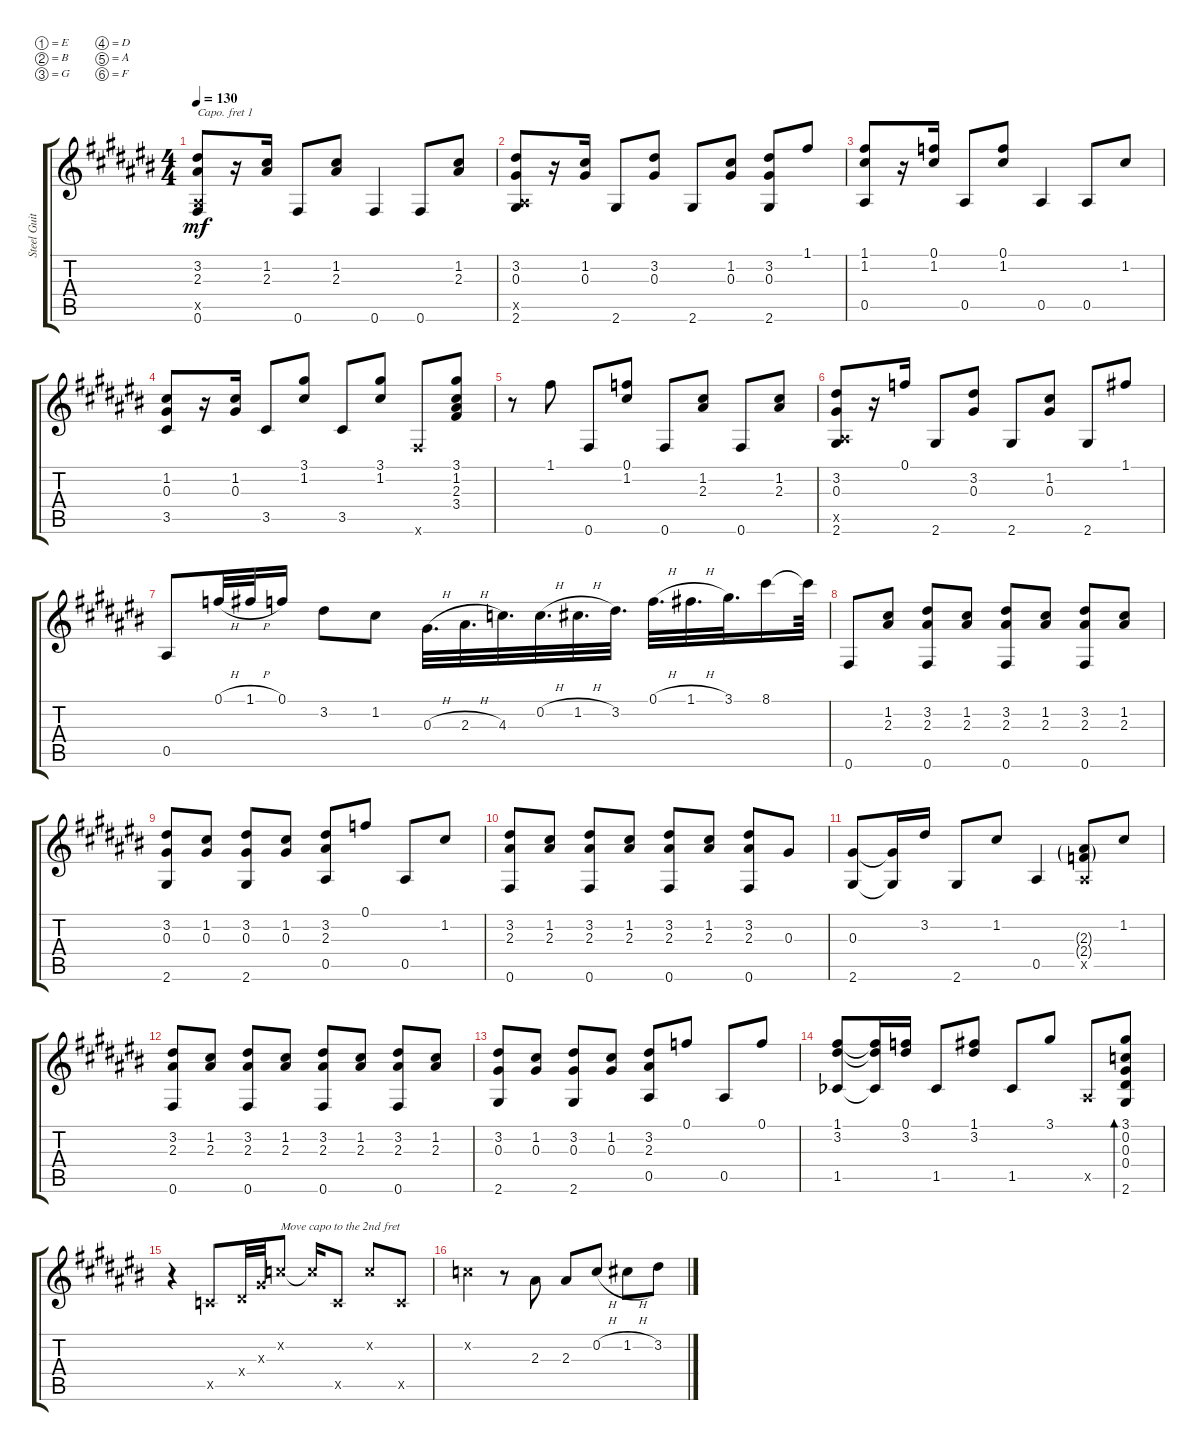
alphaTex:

\defaultSystemsLayout 4
\bracketExtendMode groupsimilarinstruments
\otherSystemsTrackNameOrientation horizontal
\track ("Steel Guitar" "Steel Guit") {instrument acousticguitarsteel}
\staff {score tabs}
\capo 1
\tuning (E4 B3 G3 D3 A2 F2)
\ts (4 4)
\tempo 130
\clef g2
\ks c#
(3.2{acc forcenatural} 2.3{acc forcenatural} 0.6{acc forcenatural} 0.5{x acc forcenatural}).8{dy mf beam Up} r.16{beam Up} (2.3{acc forcenatural} 1.2{acc forcenatural}).16{beam Up} 0.6{acc forcenatural}.8{beam Up} (2.3{acc forcenatural} 1.2{acc forcenatural}).8{beam Up} 0.6{acc forcenatural}.4{beam Up} 0.6{acc forcenatural}.8{beam Up} (2.3{acc forcenatural} 1.2{acc forcenatural}).8{beam Up} |
(3.2{acc forcenatural} 0.3{acc forcenatural} 2.6{acc forcenatural} 0.5{x acc forcenatural}).8{beam Up} r.16{beam Up} (0.3{acc forcenatural} 1.2{acc forcenatural}).16{beam Up} 2.6{acc forcenatural}.8{beam Up} (0.3{acc forcenatural} 3.2{acc forcenatural}).8{beam Up} 2.6{acc forcenatural}.8{beam Up} (0.3{acc forcenatural} 1.2{acc forcenatural}).8{beam Up} (3.2{acc forcenatural} 0.3{acc forcenatural} 2.6{acc forcenatural}).8{beam Up} 1.1{acc forcenatural}.8{beam Up} |
(1.2{acc forcenatural} 1.1{acc forcenatural} 0.5{acc forcenatural}).8{beam Up} r.16{beam Up} (1.2{acc forcenatural} 0.1{acc forcenatural}).16{beam Up} 0.5{acc forcenatural}.8{beam Up} (1.2{acc forcenatural} 0.1{acc forcenatural}).8{beam Up} 0.5{acc forcenatural}.4{beam Up} 0.5{acc forcenatural}.8{beam Up} 1.2{acc forcenatural}.8{beam Up} |
(1.2{acc forcenatural} 0.3{acc forcenatural} 3.5{acc forcenatural}).8{beam Up} r.16{beam Up} (0.3{acc forcenatural} 1.2{acc forcenatural}).16{beam Up} 3.5{acc forcenatural}.8{beam Up} (3.1{acc forcenatural} 1.2{acc forcenatural}).8{beam Up} 3.5{acc forcenatural}.8{beam Up} (1.2{acc forcenatural} 3.1{acc forcenatural}).8{beam Up} 0.6{x acc forcenatural}.8{beam Up} (1.2{acc forcenatural} 3.1{acc forcenatural} 2.3{acc forcenatural} 3.4{acc forcenatural}).8{beam Up} |
r.8{beam Down} 1.1{acc forcenatural}.8{beam Down} 0.6{acc forcenatural}.8{beam Up} (1.2{acc forcenatural} 0.1{acc forcenatural}).8{beam Up} 0.6{acc forcenatural}.8{beam Up} (1.2{acc forcenatural} 2.3{acc forcenatural}).8{beam Up} 0.6{acc forcenatural}.8{beam Up} (2.3{acc forcenatural} 1.2{acc forcenatural}).8{beam Up} |
(3.2{acc forcenatural} 0.3{acc forcenatural} 2.6{acc forcenatural} 0.5{x acc forcenatural}).8{beam Up} r.16{beam Up} 0.1{acc forcenatural}.16{beam Up} 2.6{acc forcenatural}.8{beam Up} (0.3{acc forcenatural} 3.2{acc forcenatural}).8{beam Up} 2.6{acc forcenatural}.8{beam Up} (0.3{acc forcenatural} 1.2{acc forcenatural}).8{beam Up} 2.6{acc forcenatural}.8{beam Up} 1.1{acc forcenatural}.8{beam Up} |
0.5{acc forcenatural}.8{beam Up} 0.1{h acc forcenatural}.32{beam Up} 1.1{h acc forcenatural}.32{beam Up} 0.1{acc forcenatural}.16{beam Up} 3.2{acc forcenatural}.8{beam Down} 1.2{acc forcenatural}.8{beam Down} 0.3{h acc forcenatural}.32{d beam Down} 2.3{h acc forcenatural}.32{d beam Down} 4.3{acc forcenatural}.32{d beam Down} 0.2{h acc forcenatural}.32{d beam Down} 1.2{h acc forcenatural}.32{d beam Down} 3.2{acc forcenatural}.32{d beam Down} 0.1{h acc forcenatural}.32{d beam Down} 1.1{h acc forcenatural}.32{d beam Down} 3.1{acc forcenatural}.32{d beam Down} 8.1{acc forcenatural}.16{beam Down} 8.1{t acc forcenatural}.64{beam Down} |
0.6{acc forcenatural}.8{beam Up} (2.3{acc forcenatural} 1.2{acc forcenatural}).8{beam Up} (2.3{acc forcenatural} 3.2{acc forcenatural} 0.6{acc forcenatural}).8{beam Up} (2.3{acc forcenatural} 1.2{acc forcenatural}).8{beam Up} (3.2{acc forcenatural} 2.3{acc forcenatural} 0.6{acc forcenatural}).8{beam Up} (1.2{acc forcenatural} 2.3{acc forcenatural}).8{beam Up} (3.2{acc forcenatural} 2.3{acc forcenatural} 0.6{acc forcenatural}).8{beam Up} (1.2{acc forcenatural} 2.3{acc forcenatural}).8{beam Up} |
(3.2{acc forcenatural} 0.3{acc forcenatural} 2.6{acc forcenatural}).8{beam Up} (1.2{acc forcenatural} 0.3{acc forcenatural}).8{beam Up} (3.2{acc forcenatural} 0.3{acc forcenatural} 2.6{acc forcenatural}).8{beam Up} (1.2{acc forcenatural} 0.3{acc forcenatural}).8{beam Up} (3.2{acc forcenatural} 2.3{acc forcenatural} 0.5{acc forcenatural}).8{beam Up} 0.1{acc forcenatural}.8{beam Up} 0.5{acc forcenatural}.8{beam Up} 1.2{acc forcenatural}.8{beam Up} |
(0.6{acc forcenatural} 3.2{acc forcenatural} 2.3{acc forcenatural}).8{beam Up} (2.3{acc forcenatural} 1.2{acc forcenatural}).8{beam Up} (2.3{acc forcenatural} 3.2{acc forcenatural} 0.6{acc forcenatural}).8{beam Up} (2.3{acc forcenatural} 1.2{acc forcenatural}).8{beam Up} (3.2{acc forcenatural} 2.3{acc forcenatural} 0.6{acc forcenatural}).8{beam Up} (1.2{acc forcenatural} 2.3{acc forcenatural}).8{beam Up} (3.2{acc forcenatural} 2.3{acc forcenatural} 0.6{acc forcenatural}).8{beam Up} 0.3{acc forcenatural}.8{beam Up} |
(0.3{acc forcenatural} 2.6{acc forcenatural}).8{beam Up} (0.3{t acc forcenatural} 2.6{t acc forcenatural}).16{beam Up} 3.2{acc forcenatural}.16{beam Up} 2.6{acc forcenatural}.8{beam Up} 1.2{acc forcenatural}.8{beam Up} 0.5{acc forcenatural}.4{beam Up} (2.4{g acc forcenatural} 2.3{g acc forcenatural} 0.5{x acc forcenatural}).8{beam Up} 1.2{acc forcenatural}.8{beam Up} |
\scale
1.00836 (0.6{acc forcenatural} 3.2{acc forcenatural} 2.3{acc forcenatural}).8{beam Up} (2.3{acc forcenatural} 1.2{acc forcenatural}).8{beam Up} (2.3{acc forcenatural} 3.2{acc forcenatural} 0.6{acc forcenatural}).8{beam Up} (2.3{acc forcenatural} 1.2{acc forcenatural}).8{beam Up} (3.2{acc forcenatural} 2.3{acc forcenatural} 0.6{acc forcenatural}).8{beam Up} (1.2{acc forcenatural} 2.3{acc forcenatural}).8{beam Up} (3.2{acc forcenatural} 2.3{acc forcenatural} 0.6{acc forcenatural}).8{beam Up} (1.2{acc forcenatural} 2.3{acc forcenatural}).8{beam Up} |
\scale
1.00836 (3.2{acc forcenatural} 0.3{acc forcenatural} 2.6{acc forcenatural}).8{beam Up} (1.2{acc forcenatural} 0.3{acc forcenatural}).8{beam Up} (3.2{acc forcenatural} 0.3{acc forcenatural} 2.6{acc forcenatural}).8{beam Up} (1.2{acc forcenatural} 0.3{acc forcenatural}).8{beam Up} (3.2{acc forcenatural} 2.3{acc forcenatural} 0.5{acc forcenatural}).8{beam Up} 0.1{acc forcenatural}.8{beam Up} 0.5{acc forcenatural}.8{beam Up} 0.1{acc forcenatural}.8{beam Up} |
\scale
0.98329 (1.1{acc forcenatural} 1.5{acc b} 3.2{acc forcenatural}).8{beam Up} (1.1{t acc forcenatural} 1.5{t acc b} 3.2{t acc forcenatural}).16{beam Up} (3.2{acc forcenatural} 0.1{acc forcenatural}).16{beam Up} 1.5{acc b}.8{beam Up} (3.2{acc forcenatural} 1.1{acc forcenatural}).8{beam Up} 1.5{acc b}.8{beam Up} 3.1{acc forcenatural}.8{beam Up} 0.5{x acc forcenatural}.8{beam Up} (2.6{acc forcenatural} 0.4{acc forcenatural} 0.3{acc forcenatural} 0.2{acc forcenatural} 3.1{acc forcenatural}).8{bd 51 beam Up} |
r.4{beam Down} 2.5{x acc forcenatural}.8{beam Up} 0.4{x acc forcenatural}.32{beam Up} 0.3{x acc forcenatural}.32{beam Up} 0.2{x acc forcenatural}.8{txt "Move capo to the 2nd fret" beam Up} 0.2{x t acc forcenatural}.16{beam Up} 2.5{x acc forcenatural}.8{beam Up} 0.2{x acc forcenatural}.8{beam Up} 2.5{x acc forcenatural}.8{beam Up} |
0.2{x acc forcenatural}.4{beam Down} r.8{beam Down} 2.3{acc forcenatural}.8{beam Up} 2.3{acc forcenatural}.8{beam Up} 0.2{h acc forcenatural}.8{beam Up} 1.2{h acc forcenatural}.8{beam Down} 3.2{acc forcenatural}.8{beam Down}
